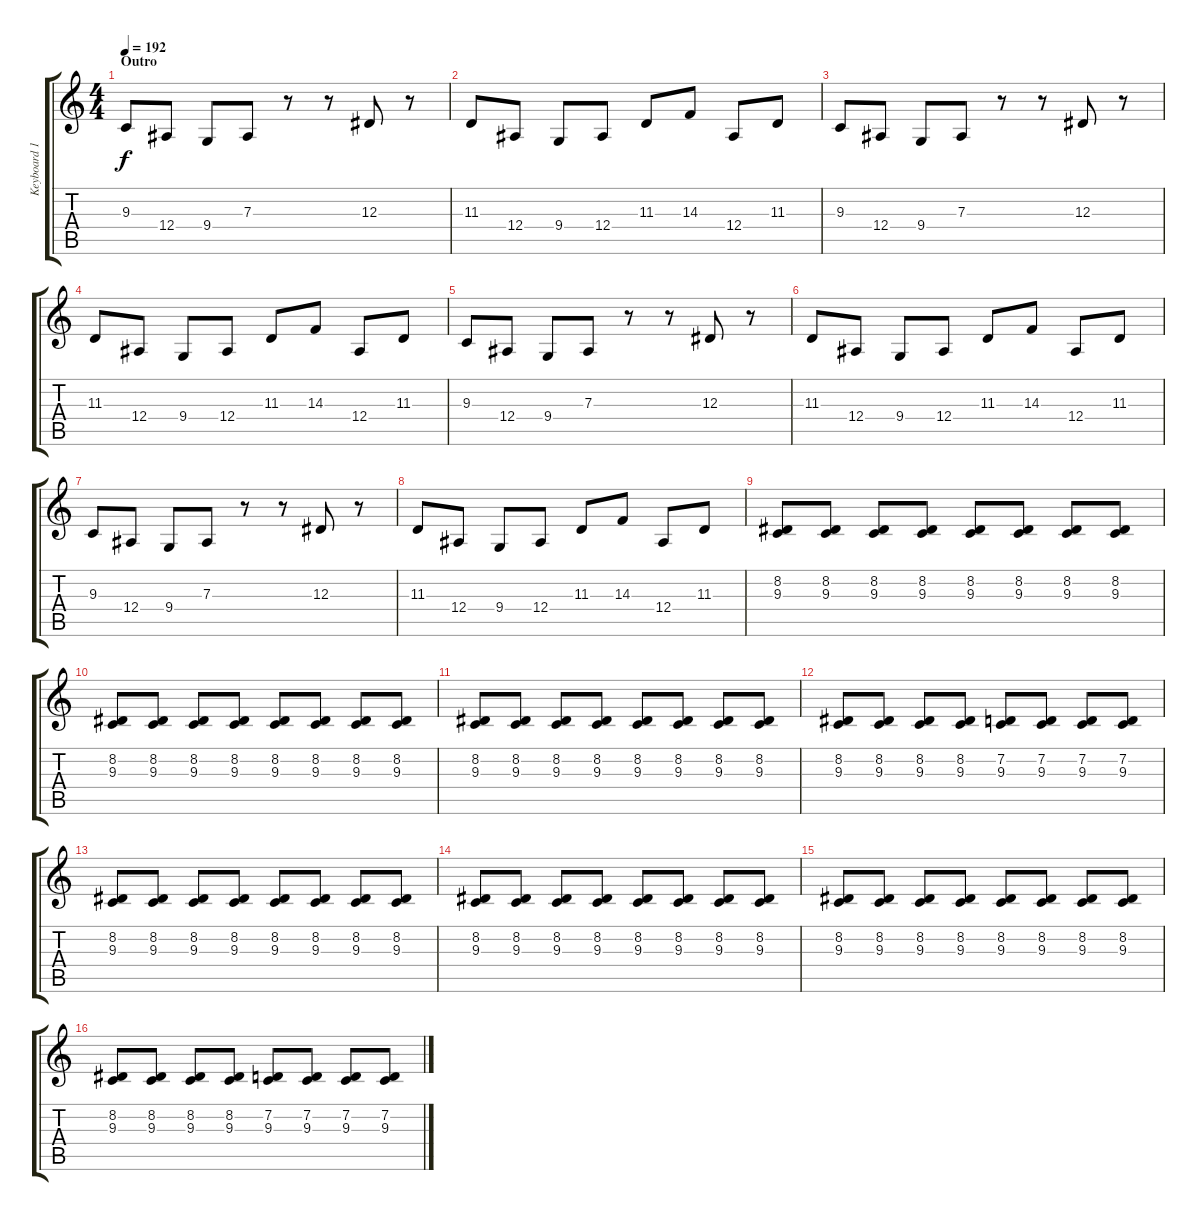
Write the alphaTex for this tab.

\track ("Keyboard 1" "Keyboard 1") {instrument lead2sawtooth}
\staff {score tabs}
\tuning (C4 G3 Eb3 Bb2 F2 C2) {hide}
\ts (4 4)
\section ("" "Outro")
\tempo 192
\clef g2
\ks c
9.3.8{dy f volume 13} 12.4.8 9.4.8 7.3.8 r.8 r.8 12.3.8 r.8 |
11.3.8 12.4.8 9.4.8 12.4.8 11.3.8 14.3.8 12.4.8 11.3.8 |
9.3.8 12.4.8 9.4.8 7.3.8 r.8 r.8 12.3.8 r.8 |
11.3.8 12.4.8 9.4.8 12.4.8 11.3.8 14.3.8 12.4.8 11.3.8 |
9.3.8{volume 13} 12.4.8 9.4.8 7.3.8 r.8 r.8 12.3.8 r.8 |
11.3.8 12.4.8 9.4.8 12.4.8 11.3.8 14.3.8 12.4.8 11.3.8 |
9.3.8 12.4.8 9.4.8 7.3.8 r.8 r.8 12.3.8 r.8 |
11.3.8 12.4.8 9.4.8 12.4.8 11.3.8 14.3.8 12.4.8 11.3.8 |
(8.2 9.3).8{volume 7} (8.2 9.3).8 (8.2 9.3).8 (8.2 9.3).8 (8.2 9.3).8 (8.2 9.3).8 (8.2 9.3).8 (8.2 9.3).8 |
(8.2 9.3).8 (8.2 9.3).8 (8.2 9.3).8 (8.2 9.3).8 (8.2 9.3).8 (8.2 9.3).8 (8.2 9.3).8 (8.2 9.3).8 |
(8.2 9.3).8{volume 5} (8.2 9.3).8 (8.2 9.3).8 (8.2 9.3).8 (8.2 9.3).8 (8.2 9.3).8 (8.2 9.3).8 (8.2 9.3).8 |
(8.2 9.3).8 (8.2 9.3).8 (8.2 9.3).8 (8.2 9.3).8 (7.2 9.3).8 (7.2 9.3).8 (7.2 9.3).8 (7.2 9.3).8 |
(8.2 9.3).8{volume 3} (8.2 9.3).8 (8.2 9.3).8 (8.2 9.3).8 (8.2 9.3).8 (8.2 9.3).8 (8.2 9.3).8 (8.2 9.3).8 |
(8.2 9.3).8 (8.2 9.3).8 (8.2 9.3).8 (8.2 9.3).8 (8.2 9.3).8 (8.2 9.3).8 (8.2 9.3).8 (8.2 9.3).8 |
(8.2 9.3).8{volume 0} (8.2 9.3).8 (8.2 9.3).8 (8.2 9.3).8 (8.2 9.3).8 (8.2 9.3).8 (8.2 9.3).8 (8.2 9.3).8 |
(8.2 9.3).8 (8.2 9.3).8 (8.2 9.3).8 (8.2 9.3).8 (7.2 9.3).8 (7.2 9.3).8 (7.2 9.3).8 (7.2 9.3).8
